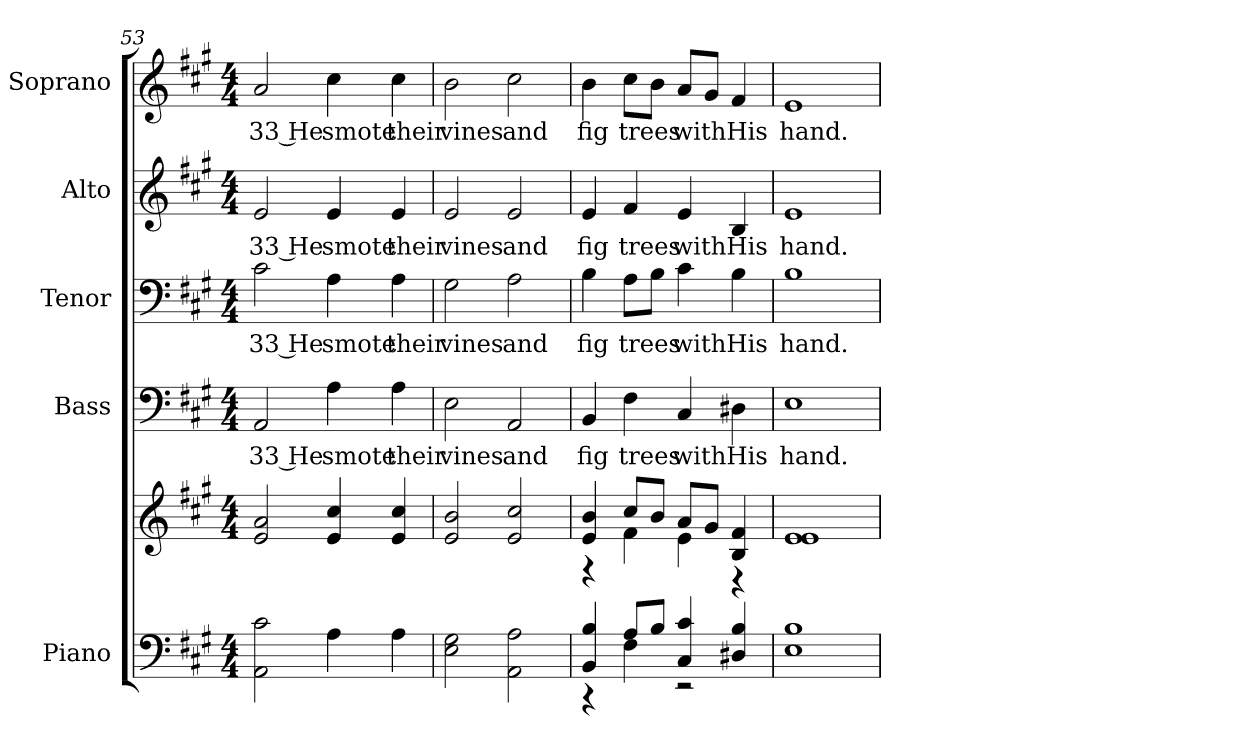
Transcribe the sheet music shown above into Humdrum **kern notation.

**kern	**kern	**kern	**text	**kern	**text	**kern	**text	**kern	**text
*part5	*part5	*part4	*part4	*part3	*part3	*part2	*part2	*part1	*part1
*staff6	*staff5	*staff4	*staff4	*staff3	*staff3	*staff2	*staff2	*staff1	*staff1
*I"Piano	*	*I"Bass	*	*I"Tenor	*	*I"Alto	*	*I"Soprano	*
*I'Pno.	*	*I'B.	*	*I'T.	*	*I'A.	*	*I'S.	*
!!LO:LB:g=z
*clefF4	*clefG2	*clefF4	*	*clefF4	*	*clefG2	*	*clefG2	*
*k[f#c#g#]	*k[f#c#g#]	*k[f#c#g#]	*	*k[f#c#g#]	*	*k[f#c#g#]	*	*k[f#c#g#]	*
*A:	*A:	*A:	*	*A:	*	*A:	*	*A:	*
*M4/4	*M4/4	*M4/4	*	*M4/4	*	*M4/4	*	*M4/4	*
=53	=53	=53	=53	=53	=53	=53	=53	=53	=53
!	!	!	!LO:LY:b:color=#000000	!	!	!	!	!	!
!	!	!	!	!	!LO:LY:b:color=#000000	!	!	!	!
!	!	!	!	!	!	!	!LO:LY:b:color=#000000	!	!
!	!	!	!	!	!	!	!	!	!LO:LY:b:color=#000000
2AAi\ 2c#i	2ei/ 2ai	2AAi/	33 He	2c#i\	33 He	2ei/	33 He	2ai/	33 He
!	!	!	!LO:LY:b:color=#000000	!	!	!	!	!	!
!	!	!	!	!	!LO:LY:b:color=#000000	!	!	!	!
!	!	!	!	!	!	!	!LO:LY:b:color=#000000	!	!
!	!	!	!	!	!	!	!	!	!LO:LY:b:color=#000000
4Ai\	4ei/ 4cc#i	4Ai\	smote	4Ai\	smote	4ei/	smote	4cc#i\	smote
!	!	!	!LO:LY:b:color=#000000	!	!	!	!	!	!
!	!	!	!	!	!LO:LY:b:color=#000000	!	!	!	!
!	!	!	!	!	!	!	!LO:LY:b:color=#000000	!	!
!	!	!	!	!	!	!	!	!	!LO:LY:b:color=#000000
4Ai\	4ei/ 4cc#i	4Ai\	their	4Ai\	their	4ei/	their	4cc#i\	their
=54	=54	=54	=54	=54	=54	=54	=54	=54	=54
!	!	!	!LO:LY:b:color=#000000	!	!	!	!	!	!
!	!	!	!	!	!LO:LY:b:color=#000000	!	!	!	!
!	!	!	!	!	!	!	!LO:LY:b:color=#000000	!	!
!	!	!	!	!	!	!	!	!	!LO:LY:b:color=#000000
2Ei\ 2G#i	2ei/ 2bi	2Ei\	vines	2G#i\	vines	2ei/	vines	2bi\	vines
!	!	!	!LO:LY:b:color=#000000	!	!	!	!	!	!
!	!	!	!	!	!LO:LY:b:color=#000000	!	!	!	!
!	!	!	!	!	!	!	!LO:LY:b:color=#000000	!	!
!	!	!	!	!	!	!	!	!	!LO:LY:b:color=#000000
2AAi\ 2Ai	2ei/ 2cc#i	2AAi/	and	2Ai\	and	2ei/	and	2cc#i\	and
=55	=55	=55	=55	=55	=55	=55	=55	=55	=55
*^	*^	*	*	*	*	*	*	*	*
!	!	!	!	!	!LO:LY:b:color=#000000	!	!	!	!	!	!
!	!	!	!	!	!	!	!LO:LY:b:color=#000000	!	!	!	!
!	!	!	!	!	!	!	!	!	!LO:LY:b:color=#000000	!	!
!	!	!	!	!	!	!	!	!	!	!	!LO:LY:b:color=#000000
4BBi/ 4Bi	4r	4ei/ 4bi	4r	4BBi/	fig	4Bi\	fig	4ei/	fig	4bi\	fig
!	!	!	!	!	!LO:LY:b:color=#000000	!	!	!	!	!	!
!	!	!	!	!	!	!	!LO:LY:b:color=#000000	!	!	!	!
!	!	!	!	!	!	!	!	!	!LO:LY:b:color=#000000	!	!
!	!	!	!	!	!	!	!	!	!	!	!LO:LY:b:color=#000000
8Ai/L	4F#i\	8cc#i/L	4f#i\	4F#i\	trees	8Ai\L	trees	4f#i/	trees	8cc#i\L	trees
8Bi/J	.	8bi/J	.	.	.	8Bi\J	.	.	.	8bi\J	.
!	!	!	!	!	!LO:LY:b:color=#000000	!	!	!	!	!	!
!	!	!	!	!	!	!	!LO:LY:b:color=#000000	!	!	!	!
!	!	!	!	!	!	!	!	!	!LO:LY:b:color=#000000	!	!
!	!	!	!	!	!	!	!	!	!	!	!LO:LY:b:color=#000000
4C#i/ 4c#i	2r	8ai/L	4ei\	4C#i/	with	4c#i\	with	4ei/	with	8ai/L	with
.	.	8g#i/J	.	.	.	.	.	.	.	8g#i/J	.
!	!	!	!	!	!LO:LY:b:color=#000000	!	!	!	!	!	!
!	!	!	!	!	!	!	!LO:LY:b:color=#000000	!	!	!	!
!	!	!	!	!	!	!	!	!	!LO:LY:b:color=#000000	!	!
!	!	!	!	!	!	!	!	!	!	!	!LO:LY:b:color=#000000
4D#Xi/ 4Bi	.	4Bi/ 4f#i	4r	4D#Xi\	His	4Bi\	His	4Bi/	His	4f#i/	His
*v	*v	*	*	*	*	*	*	*	*	*	*
*	*v	*v	*	*	*	*	*	*	*	*
=56	=56	=56	=56	=56	=56	=56	=56	=56	=56
*	*^	*	*	*	*	*	*	*	*
!	!	!	!	!LO:LY:b:color=#000000	!	!	!	!	!	!
*	*v	*v	*	*	*	*	*	*	*	*
*	*^	*	*	*	*	*	*	*	*
!	!	!	!	!	!	!LO:LY:b:color=#000000	!	!	!	!
*	*v	*v	*	*	*	*	*	*	*	*
*	*^	*	*	*	*	*	*	*	*
!	!	!	!	!	!	!	!	!LO:LY:b:color=#000000	!	!
*	*v	*v	*	*	*	*	*	*	*	*
*	*^	*	*	*	*	*	*	*	*
!	!	!	!	!	!	!	!	!	!	!LO:LY:b:color=#000000
*	*v	*v	*	*	*	*	*	*	*	*
1Ei 1Bi	1ei 1ei	1Ei	hand.	1Bi	hand.	1ei	hand.	1ei	hand.
=	=	=	=	=	=	=	=	=	=
*-	*-	*-	*-	*-	*-	*-	*-	*-	*-
